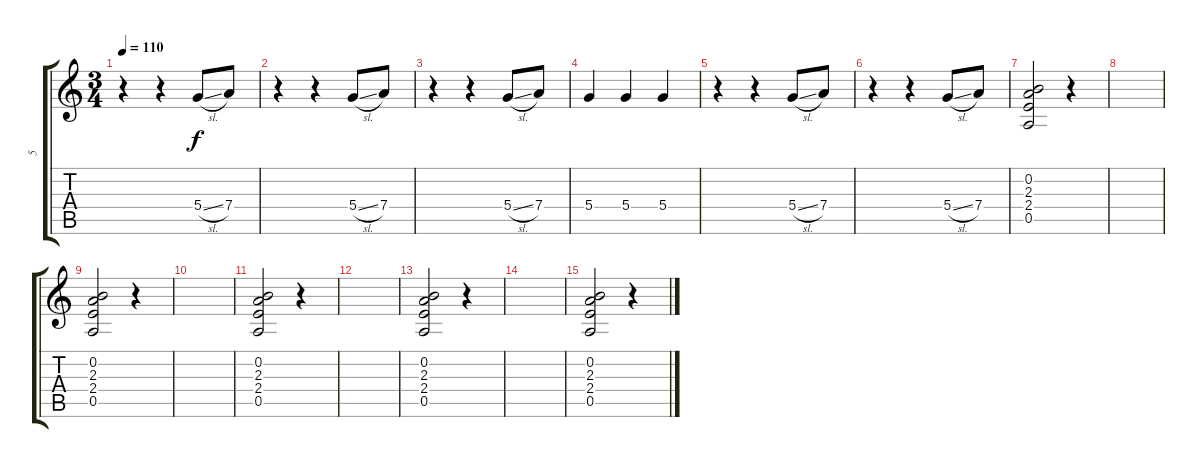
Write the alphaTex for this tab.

\track ("5" "5") {instrument electricguitarclean}
\staff {score tabs}
\tuning (E4 B3 G3 D3 A2 E2) {hide}
\ts (3 4)
\tempo 110
\clef g2
\ks c
r.4{dy f} r.4 5.4{sl}.8 7.4.8 |
r.4 r.4 5.4{sl}.8 7.4.8 |
r.4 r.4 5.4{sl}.8 7.4.8 |
5.4.4 5.4.4 5.4.4 |
r.4 r.4 5.4{sl}.8 7.4.8 |
r.4 r.4 5.4{sl}.8 7.4.8 |
(0.2 2.3 2.4 0.5).2 r.4 |
|
(0.2 2.3 2.4 0.5).2 r.4 |
|
(0.2 2.3 2.4 0.5).2 r.4 |
|
(0.2 2.3 2.4 0.5).2 r.4 |
|
(0.2 2.3 2.4 0.5).2 r.4
